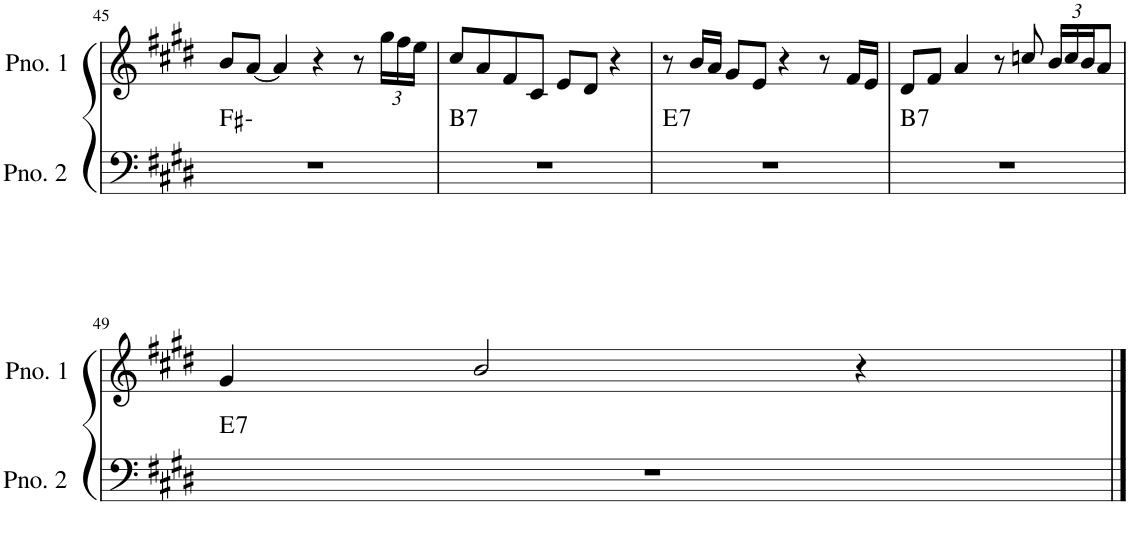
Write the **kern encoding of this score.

**kern	**harte	**kern
*part2	*part2	*part1
*staff2	*	*staff1
*I"ピアノ 2	*	*I"ピアノ 1
!!LO:PB:g=z
*clefF4	*	*clefG2
*k[f#c#g#d#]	*	*k[f#c#g#d#]
*M4/4	*	*M4/4
=45	=45	=45
1r	F#:min	8b/L
.	.	[8a/J
.	.	4a/]
.	.	4r
.	.	8r
*	*	*Xbrackettup
.	.	24gg#\LL
.	.	24ff#\
.	.	24ee\JJ
=46	=46	=46
!	!LO:H:kt=7	!
1r	B:7	8cc#/L
.	.	8a/
.	.	8f#/
.	.	8c#/J
.	.	8e/L
.	.	8d#/J
.	.	4r
=47	=47	=47
!	!LO:H:kt=7	!
1r	E:7	8r
.	.	16b/LL
.	.	16a/JJ
.	.	8g#/L
.	.	8e/J
.	.	4r
.	.	8r
.	.	16f#/LL
.	.	16e/JJ
=48	=48	=48
!	!LO:H:kt=7	!
1r	B:7	8d#/L
.	.	8f#/J
.	.	4a/
.	.	8r
.	.	8ccn/
.	.	24b/LL
.	.	24cc/
.	.	24b/J
.	.	8a/J
!!LO:LB:g=z
=49	=49	=49
!	!LO:H:kt=7	!
1r	E:7	4g#/
.	.	2b/
.	.	4r
==	==	==
*-	*-	*-
